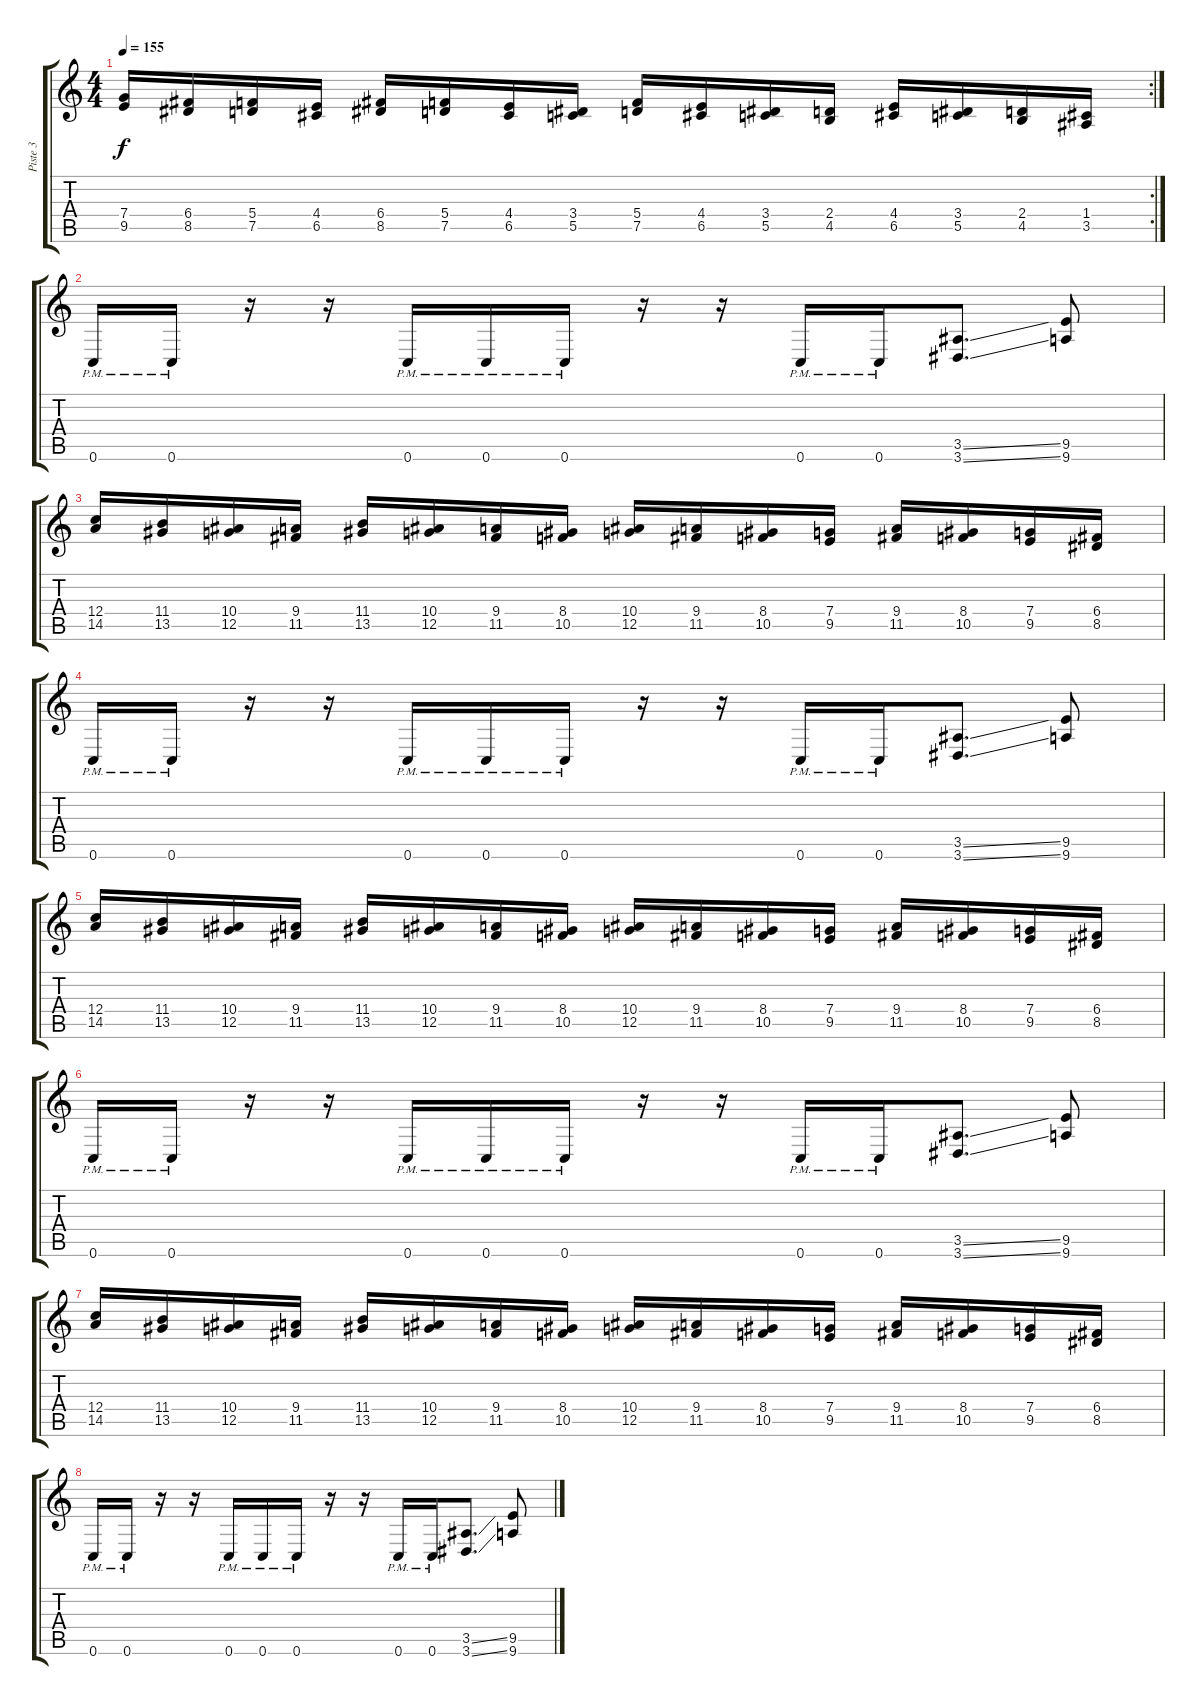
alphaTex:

\track ("Piste 3" "Piste 3") {instrument distortionguitar}
\staff {score tabs}
\tuning (D4 A3 F3 C3 G2 C2) {hide}
\rc 2
\ts (4 4)
\tempo 155
\clef g2
\ks c
(7.4 9.5).16{dy f} (6.4 8.5).16 (5.4 7.5).16 (4.4 6.5).16 (6.4 8.5).16 (5.4 7.5).16 (4.4 6.5).16 (3.4 5.5).16 (5.4 7.5).16 (4.4 6.5).16 (3.4 5.5).16 (2.4 4.5).16 (4.4 6.5).16 (3.4 5.5).16 (2.4 4.5).16 (1.4 3.5).16 |
0.6{pm}.16 0.6{pm}.16 r.16 r.16 0.6{pm}.16 0.6{pm}.16 0.6{pm}.16 r.16 r.16 0.6{pm}.16 0.6{pm}.16 (3.5{ss} 3.6{ss}).8{d} (9.5 9.6).8 |
(12.4 14.5).16 (11.4 13.5).16 (10.4 12.5).16 (9.4 11.5).16 (11.4 13.5).16 (10.4 12.5).16 (9.4 11.5).16 (8.4 10.5).16 (10.4 12.5).16 (9.4 11.5).16 (8.4 10.5).16 (7.4 9.5).16 (9.4 11.5).16 (8.4 10.5).16 (7.4 9.5).16 (6.4 8.5).16 |
0.6{pm}.16 0.6{pm}.16 r.16 r.16 0.6{pm}.16 0.6{pm}.16 0.6{pm}.16 r.16 r.16 0.6{pm}.16 0.6{pm}.16 (3.5{ss} 3.6{ss}).8{d} (9.5 9.6).8 |
(12.4 14.5).16 (11.4 13.5).16 (10.4 12.5).16 (9.4 11.5).16 (11.4 13.5).16 (10.4 12.5).16 (9.4 11.5).16 (8.4 10.5).16 (10.4 12.5).16 (9.4 11.5).16 (8.4 10.5).16 (7.4 9.5).16 (9.4 11.5).16 (8.4 10.5).16 (7.4 9.5).16 (6.4 8.5).16 |
0.6{pm}.16{volume 7} 0.6{pm}.16 r.16 r.16 0.6{pm}.16 0.6{pm}.16 0.6{pm}.16 r.16 r.16 0.6{pm}.16 0.6{pm}.16 (3.5{ss} 3.6{ss}).8{d} (9.5 9.6).8 |
(12.4 14.5).16 (11.4 13.5).16 (10.4 12.5).16 (9.4 11.5).16 (11.4 13.5).16 (10.4 12.5).16 (9.4 11.5).16 (8.4 10.5).16 (10.4 12.5).16 (9.4 11.5).16 (8.4 10.5).16 (7.4 9.5).16 (9.4 11.5).16 (8.4 10.5).16 (7.4 9.5).16 (6.4 8.5).16 |
0.6{pm}.16 0.6{pm}.16 r.16 r.16 0.6{pm}.16 0.6{pm}.16 0.6{pm}.16 r.16 r.16 0.6{pm}.16 0.6{pm}.16 (3.5{ss} 3.6{ss}).8{d} (9.5 9.6).8
